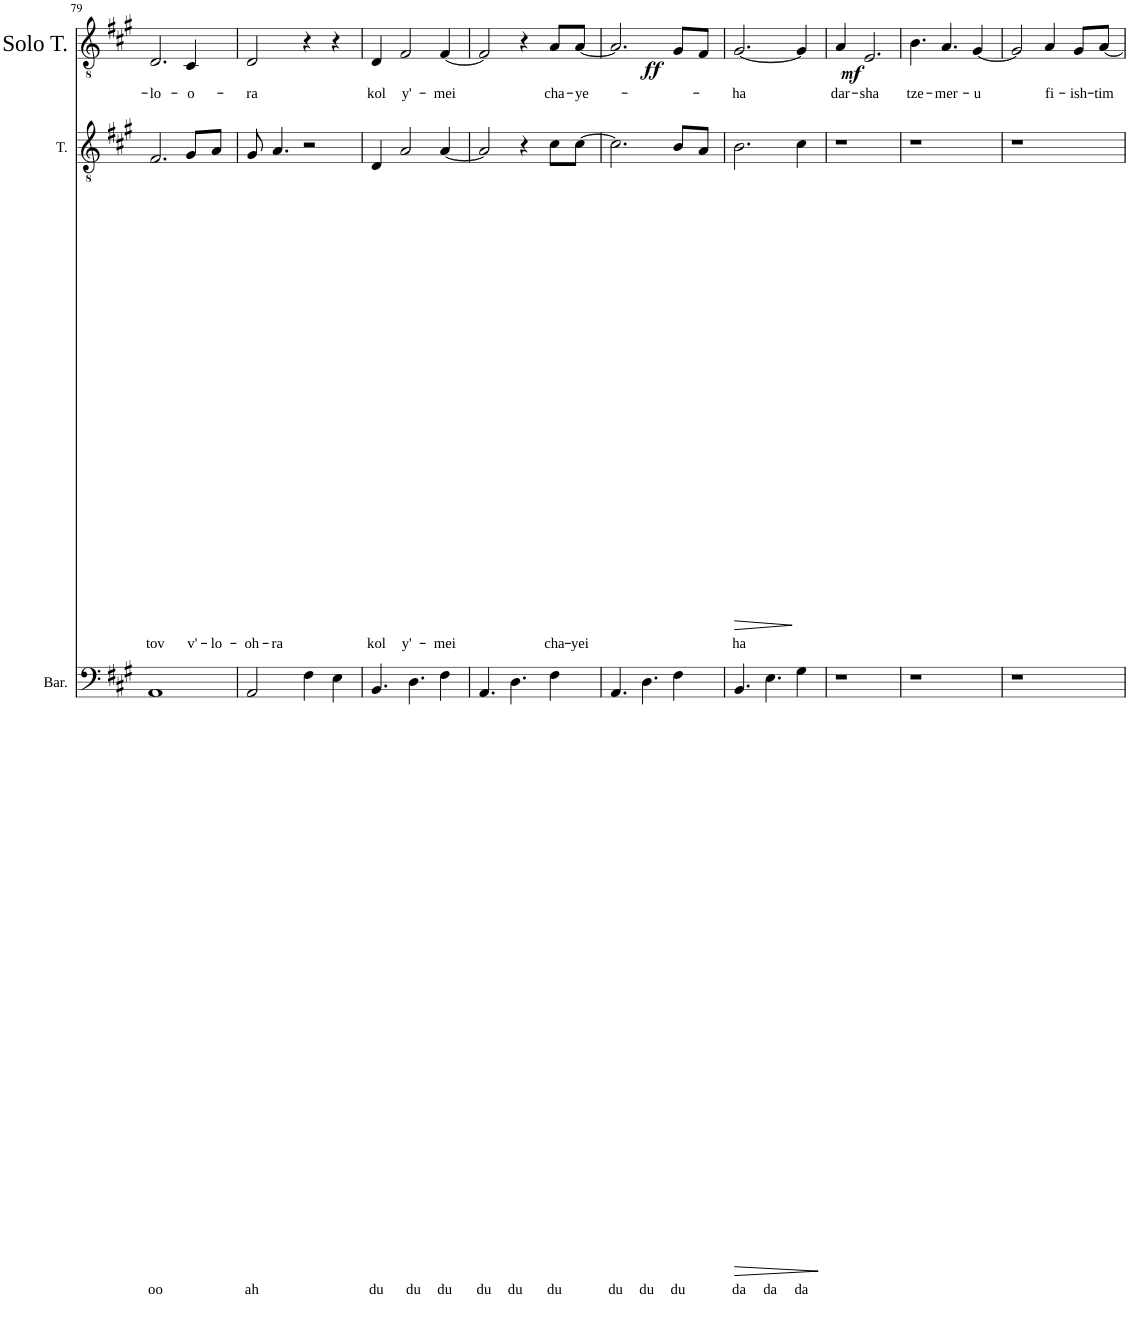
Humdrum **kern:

**kern	**text	**dynam	**kern	**text	**dynam	**kern	**text	**dynam
*part3	*part3	*part3	*part2	*part2	*part2	*part1	*part1	*part1
*staff3	*staff3	*staff3	*staff2	*staff2	*staff2	*staff1	*staff1	*staff1
*I"Baritone	*	*	*I"Tenor	*	*	*I"Solo Tenor	*	*
*I'Bar.	*	*	*I'T.	*	*	*I'Solo T.	*	*
!!LO:PB:g=z
*clefF4	*	*	*clefGv2	*	*	*clefGv2	*	*
*k[f#c#g#]	*	*	*k[f#c#g#]	*	*	*k[f#c#g#]	*	*
=79	=79	=79	=79	=79	=79	=79	=79	=79
!	!LO:LY:b	!	!	!LO:LY:b	!	!	!LO:LY:b	!
1AA	oo	.	2.F#/	tov	.	2.D/	-lo-	.
!	!	!	!	!LO:LY:b	!	!	!LO:LY:b	!
.	.	.	8G#/L	v'-	.	4C#/	o-	.
!	!	!	!	!LO:LY:b	!	!	!	!
.	.	.	8A/J	-lo-	.	.	.	.
=80	=80	=80	=80	=80	=80	=80	=80	=80
!	!LO:LY:b	!	!	!LO:LY:b	!	!	!LO:LY:b	!
2AA/	ah	.	8G#/	-oh-	.	2D/	-ra	.
!	!	!	!	!LO:LY:b	!	!	!	!
.	.	.	4.A/	-ra	.	.	.	.
4F#\	.	.	2r	.	.	4r	.	.
4E\	.	.	.	.	.	4r	.	.
=81	=81	=81	=81	=81	=81	=81	=81	=81
!	!LO:LY:b	!	!	!LO:LY:b	!	!	!LO:LY:b	!
4.BB/	du	.	4D/	kol	.	4D/	kol	.
!	!	!	!	!LO:LY:b	!	!	!LO:LY:b	!
.	.	.	2A/	y'-	.	2F#/	y'-	.
!	!LO:LY:b	!	!	!	!	!	!	!
4.D\	du	.	.	.	.	.	.	.
!	!LO:LY:b	!	!	!LO:LY:b	!	!	!LO:LY:b	!
4F#\	du	.	[4A/	-mei	.	[4F#/	-mei	.
=82	=82	=82	=82	=82	=82	=82	=82	=82
!	!LO:LY:b	!	!	!	!	!	!	!
4.AA/	du	.	2A/]	.	.	2F#/]	.	.
!	!LO:LY:b	!	!	!	!	!	!	!
4.D\	du	.	.	.	.	.	.	.
.	.	.	4r	.	.	4r	.	.
!	!LO:LY:b	!	!	!LO:LY:b	!	!	!LO:LY:b	!LO:DY:b
4F#\	du	.	8c#\L	cha-	.	8A/L	cha-	ff
!	!	!	!	!LO:LY:b	!	!	!LO:LY:b	!
.	.	.	[8c#\J	-yei	.	[8A/J	-ye-	.
=83	=83	=83	=83	=83	=83	=83	=83	=83
!	!LO:LY:b	!	!	!	!	!	!	!
4.AA/	du	.	2.c#\]	.	.	2.A/]	.	.
!	!LO:LY:b	!	!	!	!	!	!	!
4.D\	du	.	.	.	.	.	.	.
!	!LO:LY:b	!	!	!	!	!	!	!
4F#\	du	.	8B/L	.	.	8G#/L	.	.
.	.	.	8A/J	.	.	8F#/J	.	.
=84	=84	=84	=84	=84	=84	=84	=84	=84
!	!LO:LY:b	!LO:HP:b	!	!LO:LY:b	!LO:HP:b	!	!LO:LY:b	!
4.BB/	da	>	2.B\	ha	>	[2.G#/	-ha	.
!	!LO:LY:b	!	!	!	!	!	!	!
4.E\	da	.	.	.	.	.	.	.
!	!LO:LY:b	!	!	!	!	!	!	!
4G#\	da	.	4c#\	.	.	4G#/]	.	.
.	.	]	.	.	]	.	.	.
=85	=85	=85	=85	=85	=85	=85	=85	=85
!	!	!	!	!	!	!	!LO:LY:b	!LO:DY:b
1r	.	.	1r	.	.	4A/	dar-	mf
!	!	!	!	!	!	!	!LO:LY:b	!
.	.	.	.	.	.	2.E/	-sha	.
=86	=86	=86	=86	=86	=86	=86	=86	=86
!	!	!	!	!	!	!	!LO:LY:b	!
1r	.	.	1r	.	.	4.B\	tze-	.
!	!	!	!	!	!	!	!LO:LY:b	!
.	.	.	.	.	.	4.A/	-mer-	.
!	!	!	!	!	!	!	!LO:LY:b	!
.	.	.	.	.	.	[4G#/	-u	.
=87	=87	=87	=87	=87	=87	=87	=87	=87
1r	.	.	1r	.	.	2G#/]	.	.
!	!	!	!	!	!	!	!LO:LY:b	!
.	.	.	.	.	.	4A/	-fi-	.
!	!	!	!	!	!	!	!LO:LY:b	!
.	.	.	.	.	.	8G#/L	-ish-	.
!	!	!	!	!	!	!	!LO:LY:b	!
.	.	.	.	.	.	[8A/J	-tim	.
=	=	=	=	=	=	=	=	=
*-	*-	*-	*-	*-	*-	*-	*-	*-
